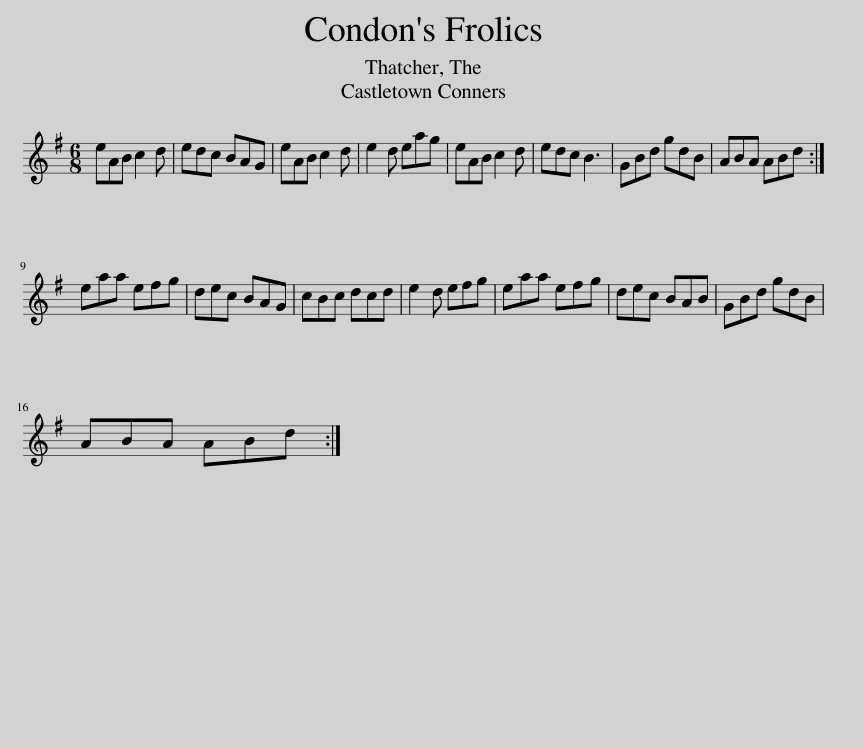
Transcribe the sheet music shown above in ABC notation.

X:1
L:1/8
M:6/8
I:linebreak $
K:G
V:1 treble
V:1
 eAB c2 d | edc BAG | eAB c2 d | e2 d eag | eAB c2 d | %5
 edc B3 | GBd gdB | ABA ABd :|$ eaa efg | dec BAG | %10
 cBc dcd | e2 d efg | eaa efg | dec BAB | GBd gdB |$ %15
 ABA ABd :| %16
